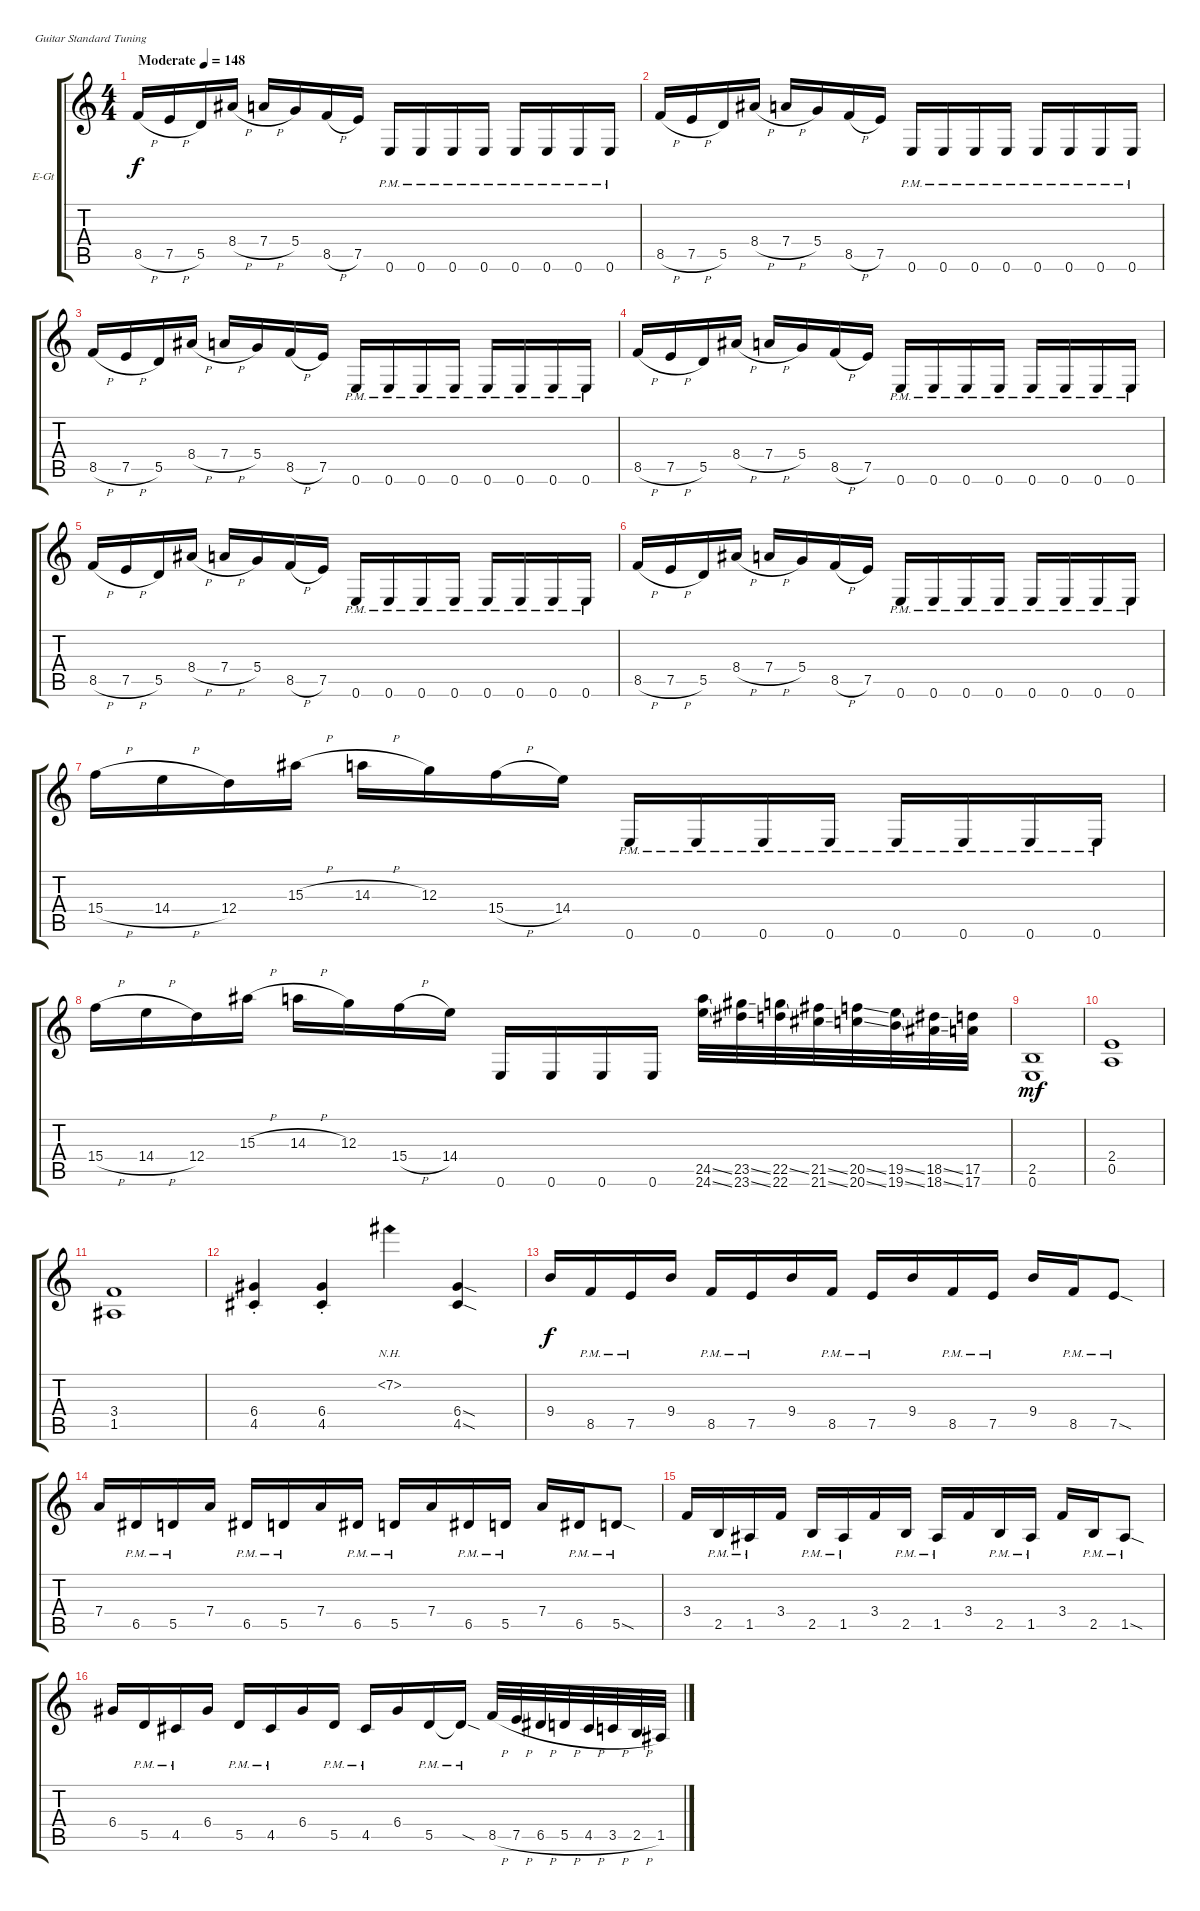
\bracketExtendMode groupsimilarinstruments
\firstSystemTrackNameOrientation horizontal
\otherSystemsTrackNameOrientation horizontal
\track ("Guitar 1" "E-Gt") {instrument distortionguitar}
\staff {score tabs}
\tuning (E4 B3 G3 D3 A2 E2)
\ts (4 4)
\tempo (148 "Moderate")
\clef g2
\ks c
8.5{h}.16{dy f instrument distortionguitar} 7.5{h}.16 5.5.16 8.4{h}.16 7.4{h}.16 5.4.16 8.5{h}.16 7.5.16 0.6{pm}.16 0.6{pm}.16 0.6{pm}.16 0.6{pm}.16 0.6{pm}.16 0.6{pm}.16 0.6{pm}.16 0.6{pm}.16 |
8.5{h}.16 7.5{h}.16 5.5.16 8.4{h}.16 7.4{h}.16 5.4.16 8.5{h}.16 7.5.16 0.6{pm}.16 0.6{pm}.16 0.6{pm}.16 0.6{pm}.16 0.6{pm}.16 0.6{pm}.16 0.6{pm}.16 0.6{pm}.16 |
8.5{h}.16 7.5{h}.16 5.5.16 8.4{h}.16 7.4{h}.16 5.4.16 8.5{h}.16 7.5.16 0.6{pm}.16 0.6{pm}.16 0.6{pm}.16 0.6{pm}.16 0.6{pm}.16 0.6{pm}.16 0.6{pm}.16 0.6{pm}.16 |
8.5{h}.16 7.5{h}.16 5.5.16 8.4{h}.16 7.4{h}.16 5.4.16 8.5{h}.16 7.5.16 0.6{pm}.16 0.6{pm}.16 0.6{pm}.16 0.6{pm}.16 0.6{pm}.16 0.6{pm}.16 0.6{pm}.16 0.6{pm}.16 |
8.5{h}.16 7.5{h}.16 5.5.16 8.4{h}.16 7.4{h}.16 5.4.16 8.5{h}.16 7.5.16 0.6{pm}.16 0.6{pm}.16 0.6{pm}.16 0.6{pm}.16 0.6{pm}.16 0.6{pm}.16 0.6{pm}.16 0.6{pm}.16 |
8.5{h}.16 7.5{h}.16 5.5.16 8.4{h}.16 7.4{h}.16 5.4.16 8.5{h}.16 7.5.16 0.6{pm}.16 0.6{pm}.16 0.6{pm}.16 0.6{pm}.16 0.6{pm}.16 0.6{pm}.16 0.6{pm}.16 0.6{pm}.16 |
15.4{h}.16 14.4{h}.16 12.4.16 15.3{h}.16 14.3{h}.16 12.3.16 15.4{h}.16 14.4.16 0.6{pm}.16 0.6{pm}.16 0.6{pm}.16 0.6{pm}.16 0.6{pm}.16 0.6{pm}.16 0.6{pm}.16 0.6{pm}.16 |
15.4{h}.16 14.4{h}.16 12.4.16 15.3{h}.16 14.3{h}.16 12.3.16 15.4{h}.16 14.4.16 0.6.16 0.6.16 0.6.16 0.6.16 (24.5{ss} 24.6{ss}).32 (23.5{ss} 23.6{ss}).32 (22.5{ss} 22.6).32 (21.5{ss} 21.6{ss}).32 (20.5{ss} 20.6{ss}).32 (19.5{ss} 19.6{ss}).32 (18.5{ss} 18.6{ss}).32 (17.5 17.6).32 |
(0.6 2.5).1{dy mf} |
(0.5 2.4).1 |
(3.4 1.5).1 |
(4.5{st} 6.4{st}).4 (4.5{st} 6.4{st}).4 7.2{nh}.4 (4.5{sod} 6.4{sod}).4 |
9.4.16{dy f} 8.5{pm}.16 7.5{pm}.16 9.4.16 8.5{pm}.16 7.5{pm}.16 9.4.16 8.5{pm}.16 7.5{pm}.16 9.4.16 8.5{pm}.16 7.5{pm}.16 9.4.16 8.5{pm}.16 7.5{sod pm}.8 |
7.4.16 6.5{pm}.16 5.5{pm}.16 7.4.16 6.5{pm}.16 5.5{pm}.16 7.4.16 6.5{pm}.16 5.5{pm}.16 7.4.16 6.5{pm}.16 5.5{pm}.16 7.4.16 6.5{pm}.16 5.5{sod pm}.8 |
3.4.16 2.5{pm}.16 1.5{pm}.16 3.4.16 2.5{pm}.16 1.5{pm}.16 3.4.16 2.5{pm}.16 1.5{pm}.16 3.4.16 2.5{pm}.16 1.5{pm}.16 3.4.16 2.5{pm}.16 1.5{sod pm}.8 |
6.4.16 5.5{pm}.16 4.5{pm}.16 6.4.16 5.5{pm}.16 4.5{pm}.16 6.4.16 5.5{pm}.16 4.5{pm}.16 6.4.16 5.5{pm}.16 5.5{sod pm t}.16 8.5{h}.32 7.5{h}.32 6.5{h}.32 5.5{h}.32 4.5{h}.32 3.5{h}.32 2.5{h}.32 1.5.32
